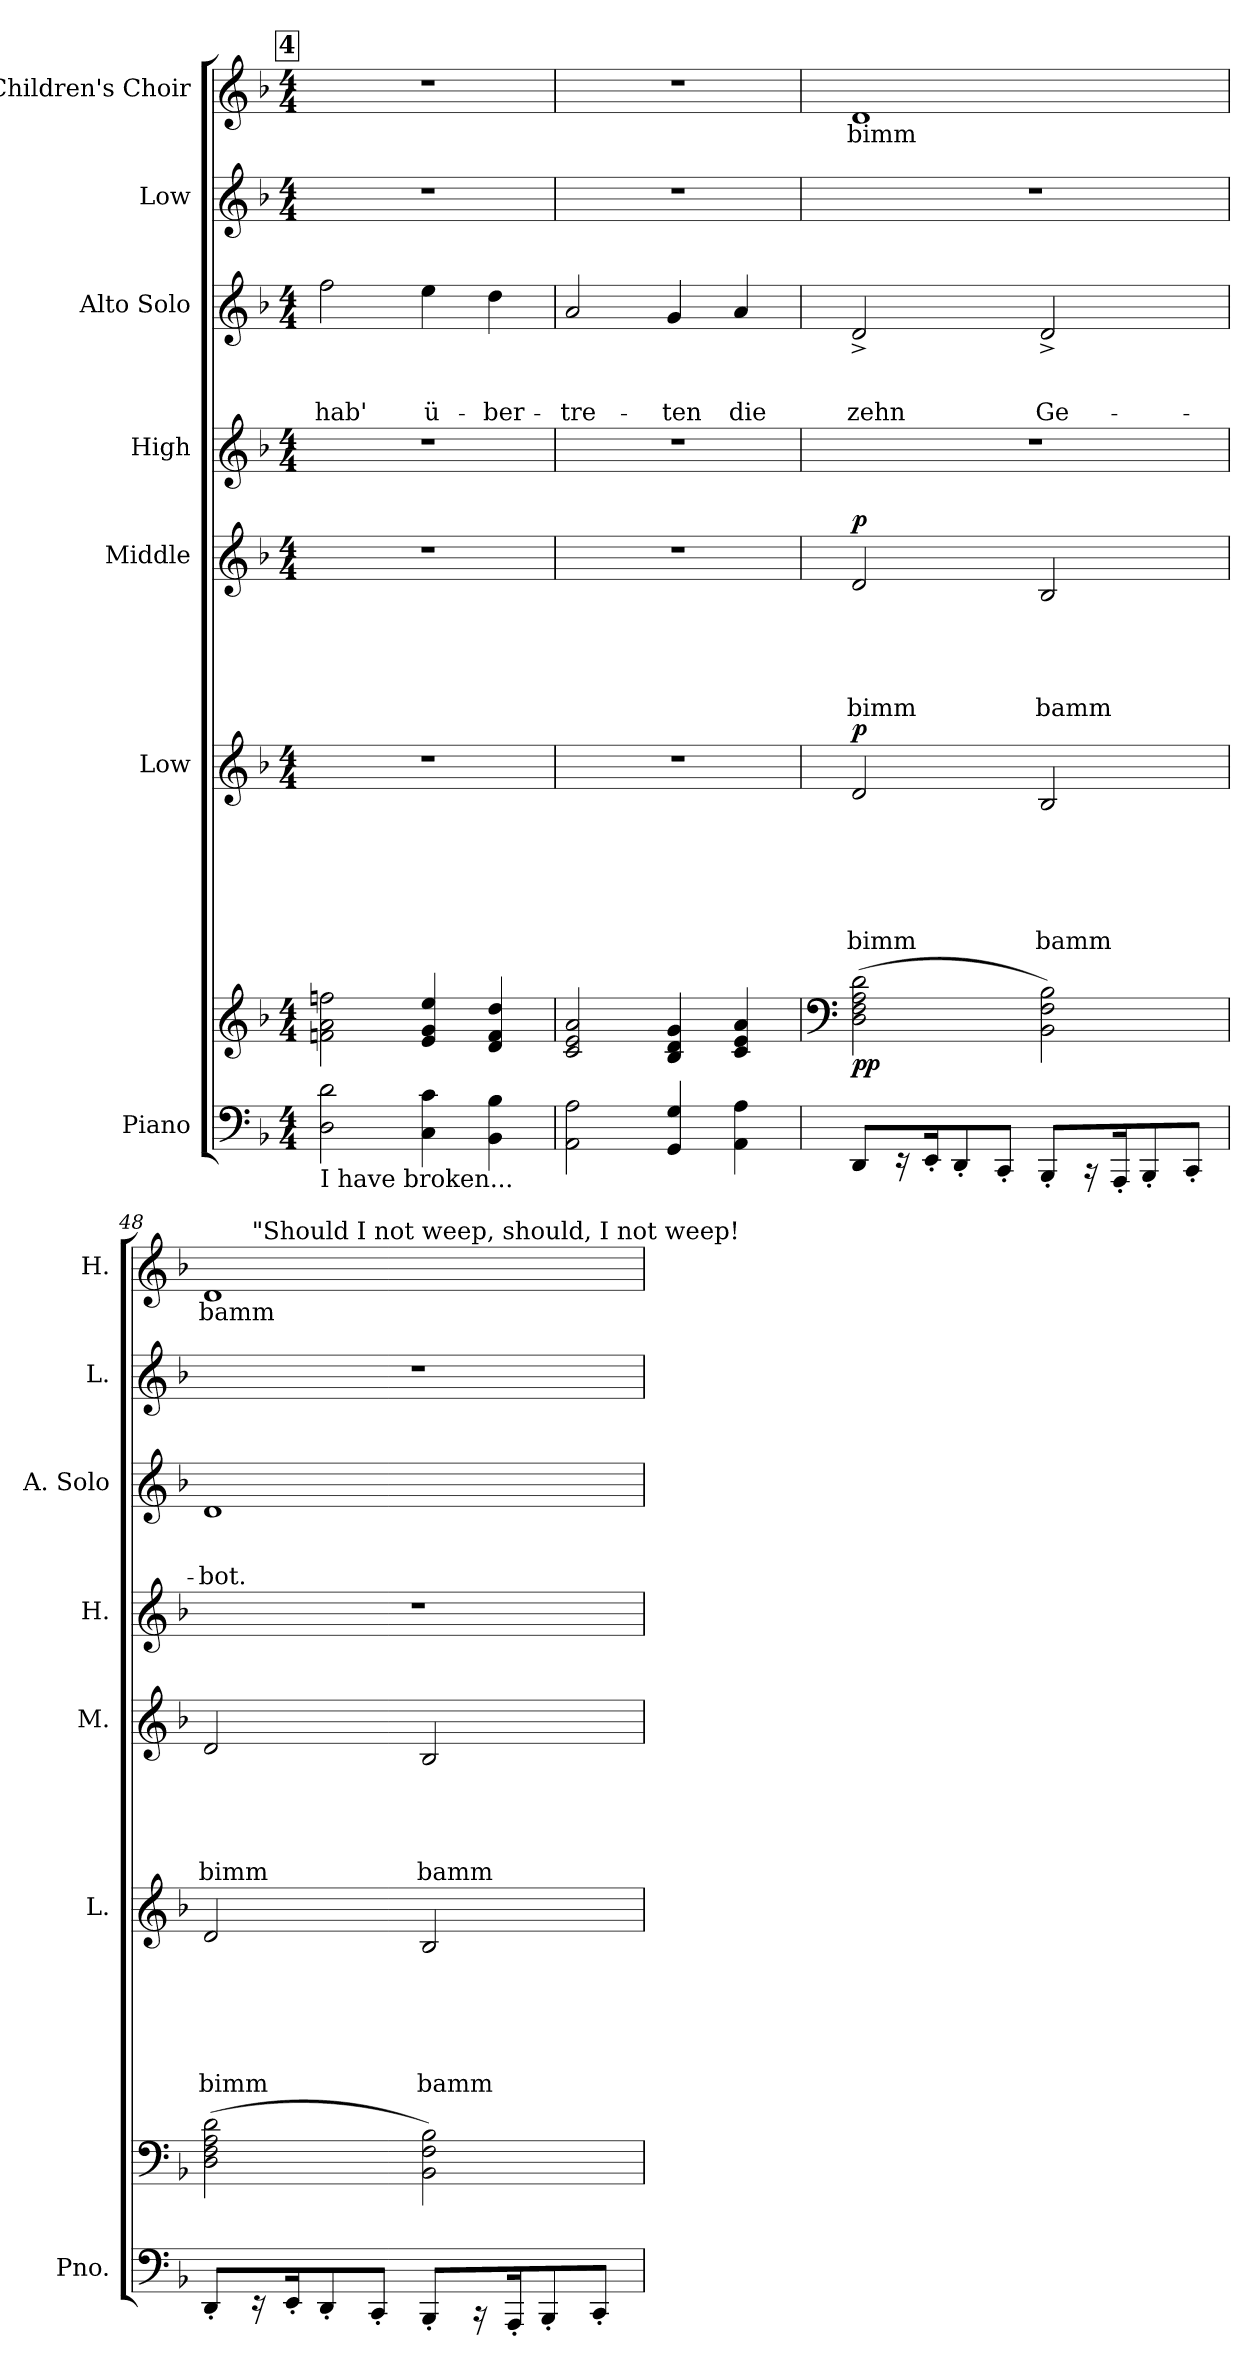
**kern	**kern	**dynam	**kern	**text	**text	**text	**text	**text	**text	**dynam	**kern	**text	**text	**text	**text	**text	**dynam	**kern	**kern	**text	**text	**text	**kern	**kern	**text
*part7	*part7	*part7	*part6	*part6	*part6	*part6	*part6	*part6	*part6	*part6	*part5	*part5	*part5	*part5	*part5	*part5	*part5	*part4	*part3	*part3	*part3	*part3	*part2	*part1	*part1
*staff8	*staff7	*staff7/8	*staff6	*staff6	*staff6	*staff6	*staff6	*staff6	*staff6	*staff6	*staff5	*staff5	*staff5	*staff5	*staff5	*staff5	*staff5	*staff4	*staff3	*staff3	*staff3	*staff3	*staff2	*staff1	*staff1
*I"Piano	*	*	*I"Low	*	*	*	*	*	*	*	*I"Middle	*	*	*	*	*	*	*I"High	*I"Alto Solo	*	*	*	*I"Low	*I"Children's Choir	*
*I'Pno.	*	*	*I'L.	*	*	*	*	*	*	*	*I'M.	*	*	*	*	*	*	*I'H.	*I'A.  Solo	*	*	*	*I'L.	*I'H.	*
*clefF4	*clefG2	*	*clefG2	*	*	*	*	*	*	*	*clefG2	*	*	*	*	*	*	*clefG2	*clefG2	*	*	*	*clefG2	*clefG2	*
*k[b-]	*k[b-]	*	*k[b-]	*	*	*	*	*	*	*	*k[b-]	*	*	*	*	*	*	*k[b-]	*k[b-]	*	*	*	*k[b-]	*k[b-]	*
*F:	*F:	*	*F:	*	*	*	*	*	*	*	*F:	*	*	*	*	*	*	*F:	*F:	*	*	*	*F:	*F:	*
*M4/4	*M4/4	*	*M4/4	*	*	*	*	*	*	*	*M4/4	*	*	*	*	*	*	*M4/4	*M4/4	*	*	*	*M4/4	*M4/4	*
!!LO:REH:place=s1:a:fs=7.7:t=4
=45	=45	=45	=45	=45	=45	=45	=45	=45	=45	=45	=45	=45	=45	=45	=45	=45	=45	=45	=45	=45	=45	=45	=45	=45	=45
!LO:TX:b:t=I have broken...	!	!	!	!	!	!	!	!	!	!	!	!	!	!	!	!	!	!	!	!	!	!	!	!	!
2D\ 2d\	2fn\ 2a\ 2ffn\	.	1r	.	.	.	.	.	.	.	1r	.	.	.	.	.	.	1r	2ff\	.	.	hab'	1r	1r	.
4C\ 4c\	4e/ 4g/ 4ee/	.	.	.	.	.	.	.	.	.	.	.	.	.	.	.	.	.	4ee\	.	.	ü-	.	.	.
4BB-\ 4B-\	4d/ 4f/ 4dd/	.	.	.	.	.	.	.	.	.	.	.	.	.	.	.	.	.	4dd\	.	.	-ber-	.	.	.
!!LO:LB:g=z
=46	=46	=46	=46	=46	=46	=46	=46	=46	=46	=46	=46	=46	=46	=46	=46	=46	=46	=46	=46	=46	=46	=46	=46	=46	=46
2AA\ 2A\	2c/ 2e/ 2a/	.	1r	.	.	.	.	.	.	.	1r	.	.	.	.	.	.	1r	2a/	.	.	-tre-	1r	1r	.
4GG/ 4G/	4B-/ 4d/ 4g/	.	.	.	.	.	.	.	.	.	.	.	.	.	.	.	.	.	4g/	.	.	-ten	.	.	.
4AA\ 4A\	4c/ 4e/ 4a/	.	.	.	.	.	.	.	.	.	.	.	.	.	.	.	.	.	4a/	.	.	die	.	.	.
=47	=47	=47	=47	=47	=47	=47	=47	=47	=47	=47	=47	=47	=47	=47	=47	=47	=47	=47	=47	=47	=47	=47	=47	=47	=47
*	*clefF4	*	*	*	*	*	*	*	*	*	*	*	*	*	*	*	*	*	*	*	*	*	*	*	*
!	!	!LO:DY:b	!	!	!	!	!	!	!	!LO:DY:a	!	!	!	!	!	!	!LO:DY:a	!	!	!	!	!	!	!	!
8DD/L	(2D\ 2F\ 2A\ 2d\	pp	2d/	.	.	.	.	.	bimm	p	2d/	.	.	.	.	bimm	p	1r	2d^</	.	.	zehn	1r	1d	bimm
16r	.	.	.	.	.	.	.	.	.	.	.	.	.	.	.	.	.	.	.	.	.	.	.	.	.
16EE'</k	.	.	.	.	.	.	.	.	.	.	.	.	.	.	.	.	.	.	.	.	.	.	.	.	.
8DD'</	.	.	.	.	.	.	.	.	.	.	.	.	.	.	.	.	.	.	.	.	.	.	.	.	.
8CC'</J	.	.	.	.	.	.	.	.	.	.	.	.	.	.	.	.	.	.	.	.	.	.	.	.	.
8BBB-'</L	2BB-\ 2F\ 2B-\)	.	2B-/	.	.	.	.	.	bamm	.	2B-/	.	.	.	.	bamm	.	.	2d^</	.	.	Ge-	.	.	.
16r	.	.	.	.	.	.	.	.	.	.	.	.	.	.	.	.	.	.	.	.	.	.	.	.	.
16AAA'</k	.	.	.	.	.	.	.	.	.	.	.	.	.	.	.	.	.	.	.	.	.	.	.	.	.
8BBB-'</	.	.	.	.	.	.	.	.	.	.	.	.	.	.	.	.	.	.	.	.	.	.	.	.	.
8CC'</J	.	.	.	.	.	.	.	.	.	.	.	.	.	.	.	.	.	.	.	.	.	.	.	.	.
=48	=48	=48	=48	=48	=48	=48	=48	=48	=48	=48	=48	=48	=48	=48	=48	=48	=48	=48	=48	=48	=48	=48	=48	=48	=48
*	*	*	*	*	*	*	*	*	*	*	*	*	*	*	*	*	*	*	*	*	*	*	*	*^	*
8DD'</L	(2D\ 2F\ 2A\ 2d\	.	2d/	.	.	.	.	.	bimm	.	2d/	.	.	.	.	bimm	.	1r	1d	.	.	-bot.	1r	1d	8ryy	bamm
!	!	!	!	!	!	!	!	!	!	!	!	!	!	!	!	!	!	!	!	!	!	!	!	!	!LO:TX:a:t="Should I not weep, should, I not weep!	!
16r	.	.	.	.	.	.	.	.	.	.	.	.	.	.	.	.	.	.	.	.	.	.	.	.	2..ryy	.
16EE'</k	.	.	.	.	.	.	.	.	.	.	.	.	.	.	.	.	.	.	.	.	.	.	.	.	.	.
8DD'</	.	.	.	.	.	.	.	.	.	.	.	.	.	.	.	.	.	.	.	.	.	.	.	.	.	.
8CC'</J	.	.	.	.	.	.	.	.	.	.	.	.	.	.	.	.	.	.	.	.	.	.	.	.	.	.
8BBB-'</L	2BB-\ 2F\ 2B-\)	.	2B-/	.	.	.	.	.	bamm	.	2B-/	.	.	.	.	bamm	.	.	.	.	.	.	.	.	.	.
16r	.	.	.	.	.	.	.	.	.	.	.	.	.	.	.	.	.	.	.	.	.	.	.	.	.	.
16AAA'</k	.	.	.	.	.	.	.	.	.	.	.	.	.	.	.	.	.	.	.	.	.	.	.	.	.	.
8BBB-'</	.	.	.	.	.	.	.	.	.	.	.	.	.	.	.	.	.	.	.	.	.	.	.	.	.	.
8CC'</J	.	.	.	.	.	.	.	.	.	.	.	.	.	.	.	.	.	.	.	.	.	.	.	.	.	.
*	*	*	*	*	*	*	*	*	*	*	*	*	*	*	*	*	*	*	*	*	*	*	*	*v	*v	*
=	=	=	=	=	=	=	=	=	=	=	=	=	=	=	=	=	=	=	=	=	=	=	=	=	=
*-	*-	*-	*-	*-	*-	*-	*-	*-	*-	*-	*-	*-	*-	*-	*-	*-	*-	*-	*-	*-	*-	*-	*-	*-	*-
